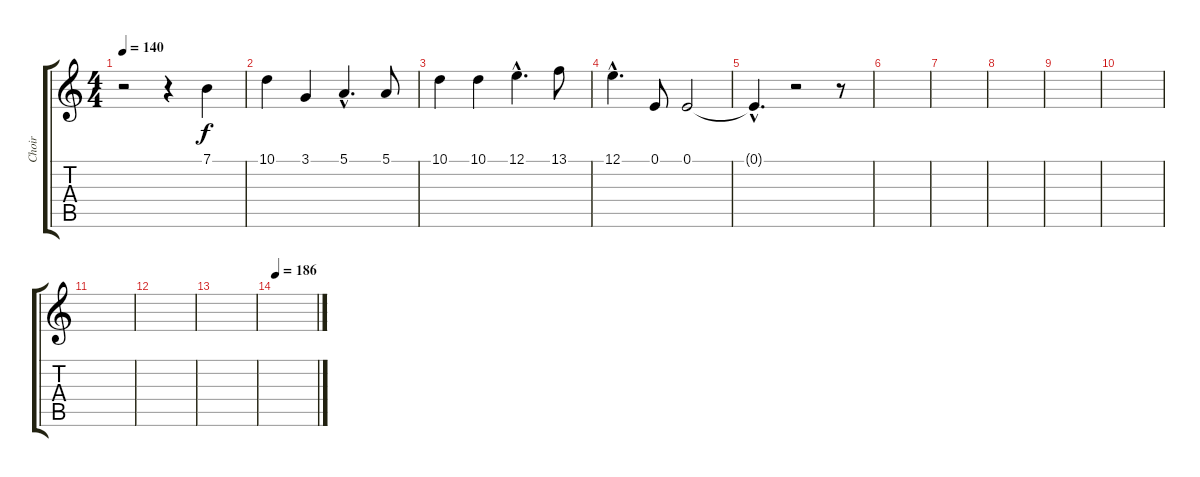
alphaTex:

\track ("Choir" "Choir") {instrument choiraahs}
\staff {score tabs}
\tuning (E4 B3 G3 D3 A2 E2) {hide}
\ts (4 4)
\tempo 140
\clef g2
\ks c
r.2{dy f} r.4 7.1.4 |
10.1.4 3.1.4 5.1{hac}.4{d} 5.1.8 |
10.1.4 10.1.4 12.1{hac}.4{d} 13.1.8 |
12.1{hac}.4{d} 0.1.8 0.1.2 |
0.1{hac t}.4{d} r.2 r.8 |
|
|
|
|
|
|
|
|
\tempo 186
